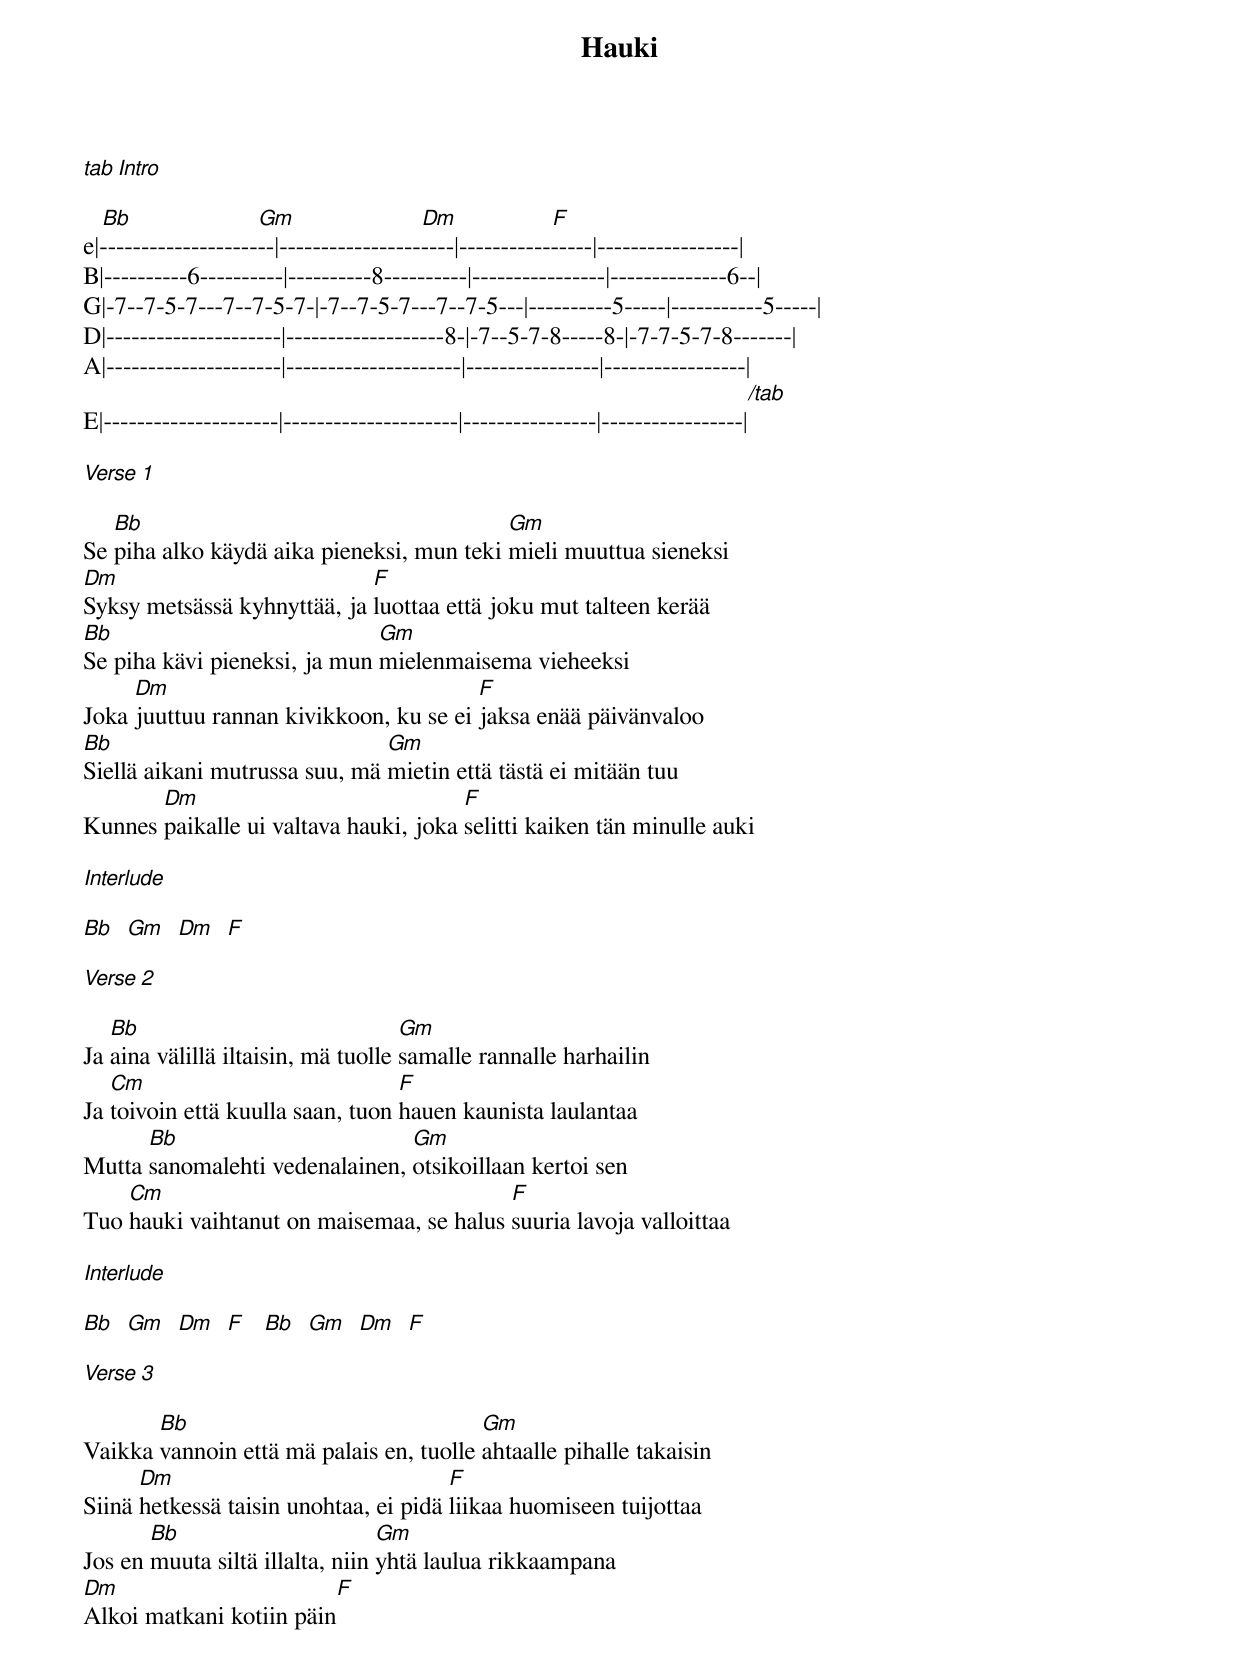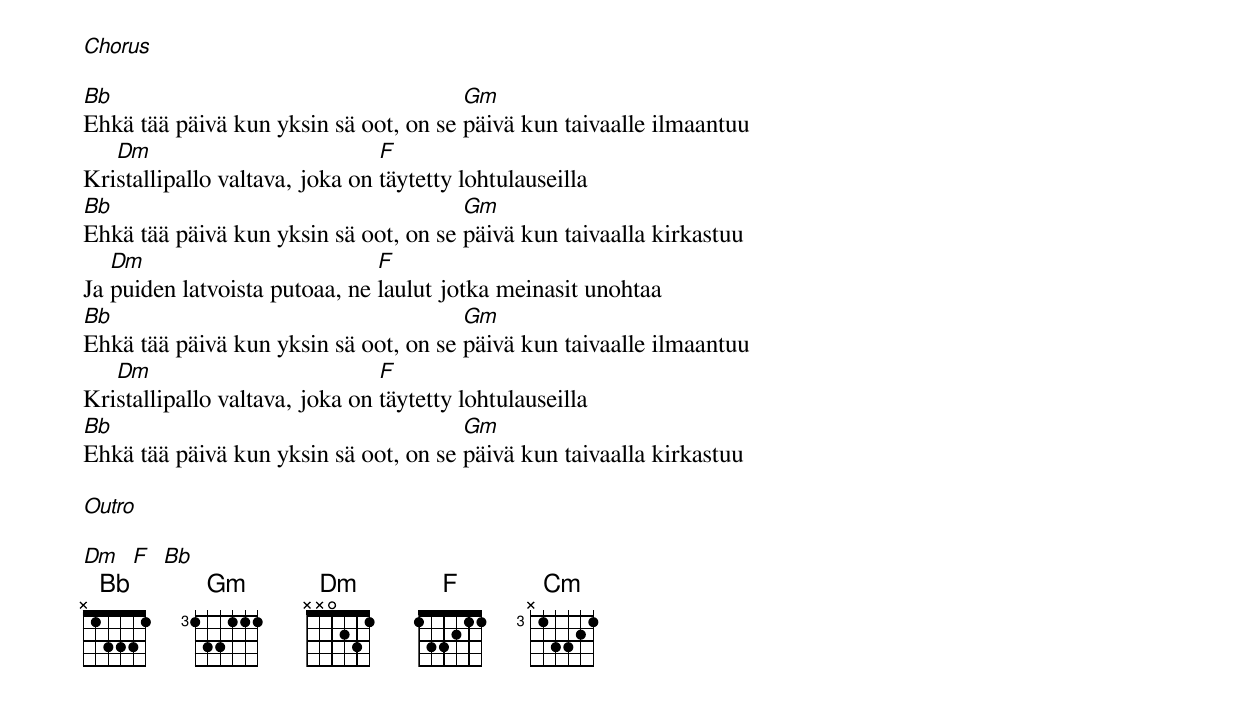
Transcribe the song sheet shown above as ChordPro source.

{title: Hauki}

[tab][Intro]

   [Bb]                    [Gm]                    [Dm]               [F]
e|---------------------|---------------------|----------------|-----------------|
B|----------6----------|----------8----------|----------------|--------------6--|
G|-7--7-5-7---7--7-5-7-|-7--7-5-7---7--7-5---|----------5-----|-----------5-----|
D|---------------------|-------------------8-|-7--5-7-8-----8-|-7-7-5-7-8-------|
A|---------------------|---------------------|----------------|-----------------|
E|---------------------|---------------------|----------------|-----------------|[/tab]

[Verse 1]

Se [Bb]piha alko käydä aika pieneksi, mun teki [Gm]mieli muuttua sieneksi
[Dm]Syksy metsässä kyhnyttää, ja [F]luottaa että joku mut talteen kerää
[Bb]Se piha kävi pieneksi, ja mun [Gm]mielenmaisema vieheeksi
Joka [Dm]juuttuu rannan kivikkoon, ku se ei [F]jaksa enää päivänvaloo
[Bb]Siellä aikani mutrussa suu, mä [Gm]mietin että tästä ei mitään tuu
Kunnes [Dm]paikalle ui valtava hauki, joka [F]selitti kaiken tän minulle auki

[Interlude]

[Bb]  [Gm]  [Dm]  [F]

[Verse 2]

Ja [Bb]aina välillä iltaisin, mä tuolle [Gm]samalle rannalle harhailin
Ja [Cm]toivoin että kuulla saan, tuon [F]hauen kaunista laulantaa
Mutta [Bb]sanomalehti vedenalainen, [Gm]otsikoillaan kertoi sen
Tuo [Cm]hauki vaihtanut on maisemaa, se halus [F]suuria lavoja valloittaa

[Interlude]

[Bb]  [Gm]  [Dm]  [F]   [Bb]  [Gm]  [Dm]  [F]

[Verse 3]

Vaikka [Bb]vannoin että mä palais en, tuolle [Gm]ahtaalle pihalle takaisin
Siinä [Dm]hetkessä taisin unohtaa, ei pidä [F]liikaa huomiseen tuijottaa
Jos en [Bb]muuta siltä illalta, niin [Gm]yhtä laulua rikkaampana
[Dm]Alkoi matkani kotiin päin[F]

[Chorus]

[Bb]Ehkä tää päivä kun yksin sä oot, on se [Gm]päivä kun taivaalle ilmaantuu
Kri[Dm]stallipallo valtava, joka on [F]täytetty lohtulauseilla
[Bb]Ehkä tää päivä kun yksin sä oot, on se [Gm]päivä kun taivaalla kirkastuu
Ja [Dm]puiden latvoista putoaa, ne [F]laulut jotka meinasit unohtaa
[Bb]Ehkä tää päivä kun yksin sä oot, on se [Gm]päivä kun taivaalle ilmaantuu
Kri[Dm]stallipallo valtava, joka on [F]täytetty lohtulauseilla
[Bb]Ehkä tää päivä kun yksin sä oot, on se [Gm]päivä kun taivaalla kirkastuu

[Outro]

[Dm]  [F]  [Bb]
